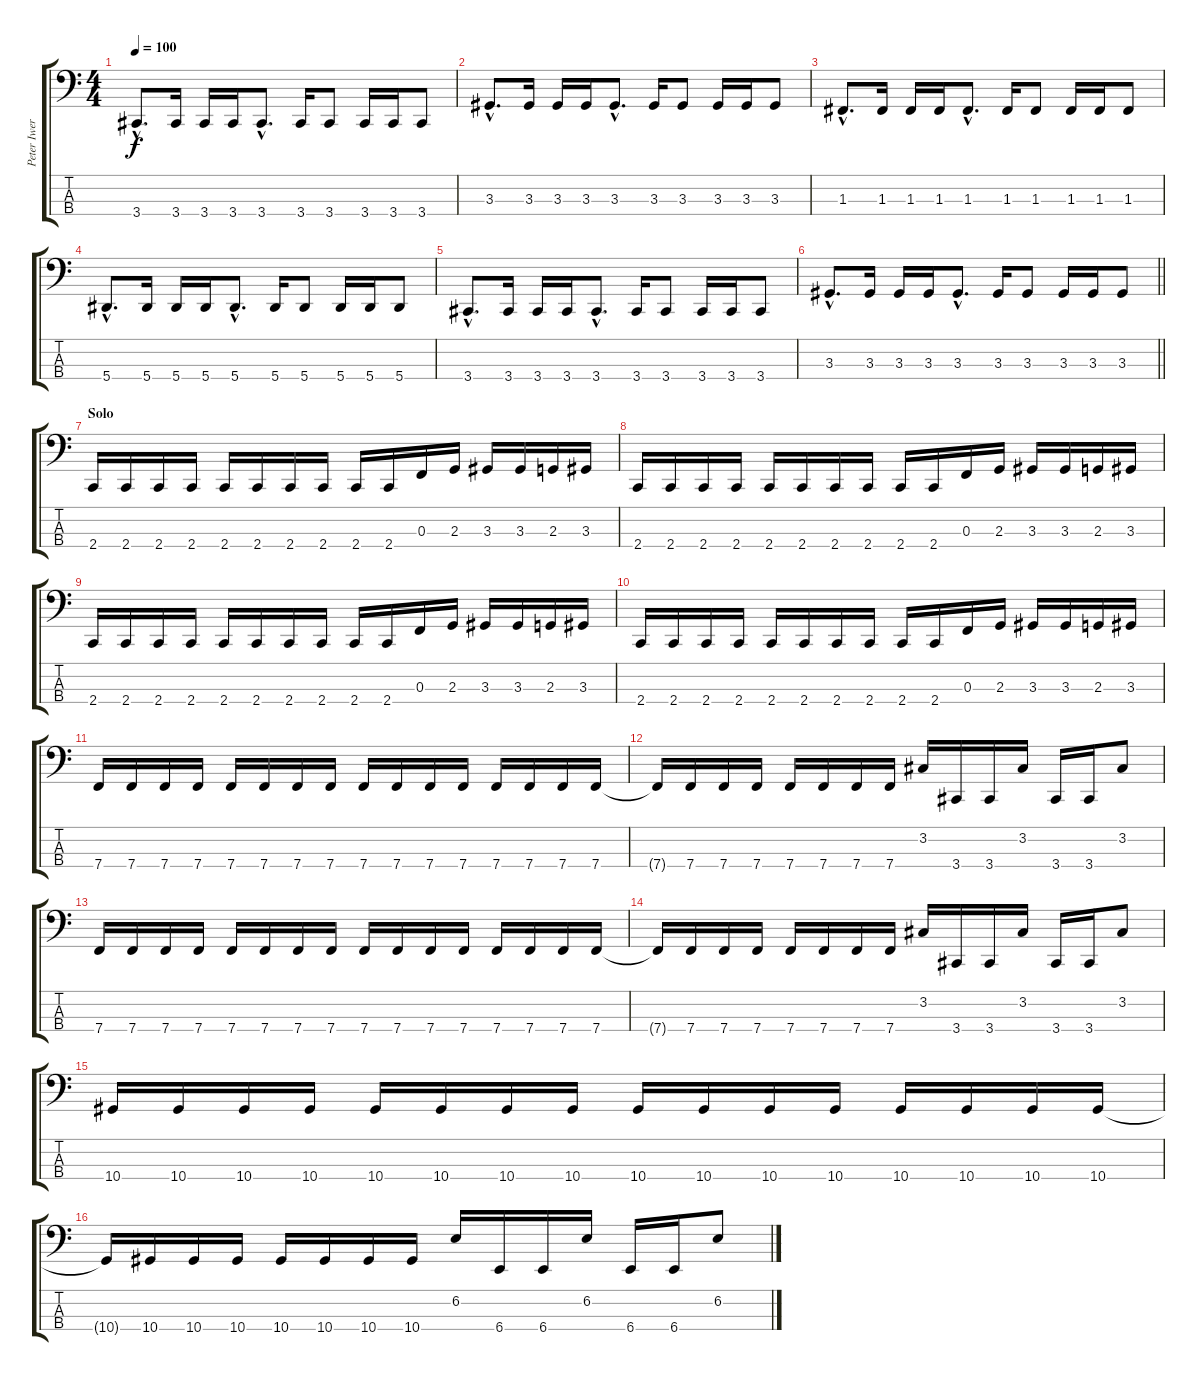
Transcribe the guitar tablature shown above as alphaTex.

\track ("Peter Iwers" "Peter Iwer") {instrument electricbassfinger}
\staff {score tabs}
\tuning (Eb2 Bb1 F1 Bb0) {hide}
\ts (4 4)
\tempo 100
\clef f4
\ks c
3.4{hac}.8{d dy f} 3.4.16 3.4.16 3.4.16 3.4{hac}.8{d} 3.4.16 3.4.8 3.4.16 3.4.16 3.4.8 |
3.3{hac}.8{d} 3.3.16 3.3.16 3.3.16 3.3{hac}.8{d} 3.3.16 3.3.8 3.3.16 3.3.16 3.3.8 |
1.3{hac}.8{d} 1.3.16 1.3.16 1.3.16 1.3{hac}.8{d} 1.3.16 1.3.8 1.3.16 1.3.16 1.3.8 |
5.4{hac}.8{d} 5.4.16 5.4.16 5.4.16 5.4{hac}.8{d} 5.4.16 5.4.8 5.4.16 5.4.16 5.4.8 |
3.4{hac}.8{d} 3.4.16 3.4.16 3.4.16 3.4{hac}.8{d} 3.4.16 3.4.8 3.4.16 3.4.16 3.4.8 |
\barLineRight lightlight
3.3{hac}.8{d} 3.3.16 3.3.16 3.3.16 3.3{hac}.8{d} 3.3.16 3.3.8 3.3.16 3.3.16 3.3.8 |
\section ("" "Solo")
2.4.16 2.4.16 2.4.16 2.4.16 2.4.16 2.4.16 2.4.16 2.4.16 2.4.16 2.4.16 0.3.16 2.3.16 3.3.16 3.3.16 2.3.16 3.3.16 |
2.4.16 2.4.16 2.4.16 2.4.16 2.4.16 2.4.16 2.4.16 2.4.16 2.4.16 2.4.16 0.3.16 2.3.16 3.3.16 3.3.16 2.3.16 3.3.16 |
2.4.16 2.4.16 2.4.16 2.4.16 2.4.16 2.4.16 2.4.16 2.4.16 2.4.16 2.4.16 0.3.16 2.3.16 3.3.16 3.3.16 2.3.16 3.3.16 |
2.4.16 2.4.16 2.4.16 2.4.16 2.4.16 2.4.16 2.4.16 2.4.16 2.4.16 2.4.16 0.3.16 2.3.16 3.3.16 3.3.16 2.3.16 3.3.16 |
7.4.16 7.4.16 7.4.16 7.4.16 7.4.16 7.4.16 7.4.16 7.4.16 7.4.16 7.4.16 7.4.16 7.4.16 7.4.16 7.4.16 7.4.16 7.4.16 |
7.4{t}.16 7.4.16 7.4.16 7.4.16 7.4.16 7.4.16 7.4.16 7.4.16 3.2.16 3.4.16 3.4.16 3.2.16 3.4.16 3.4.16 3.2.8 |
7.4.16 7.4.16 7.4.16 7.4.16 7.4.16 7.4.16 7.4.16 7.4.16 7.4.16 7.4.16 7.4.16 7.4.16 7.4.16 7.4.16 7.4.16 7.4.16 |
7.4{t}.16 7.4.16 7.4.16 7.4.16 7.4.16 7.4.16 7.4.16 7.4.16 3.2.16 3.4.16 3.4.16 3.2.16 3.4.16 3.4.16 3.2.8 |
10.4.16 10.4.16 10.4.16 10.4.16 10.4.16 10.4.16 10.4.16 10.4.16 10.4.16 10.4.16 10.4.16 10.4.16 10.4.16 10.4.16 10.4.16 10.4.16 |
10.4{t}.16 10.4.16 10.4.16 10.4.16 10.4.16 10.4.16 10.4.16 10.4.16 6.2.16 6.4.16 6.4.16 6.2.16 6.4.16 6.4.16 6.2.8
